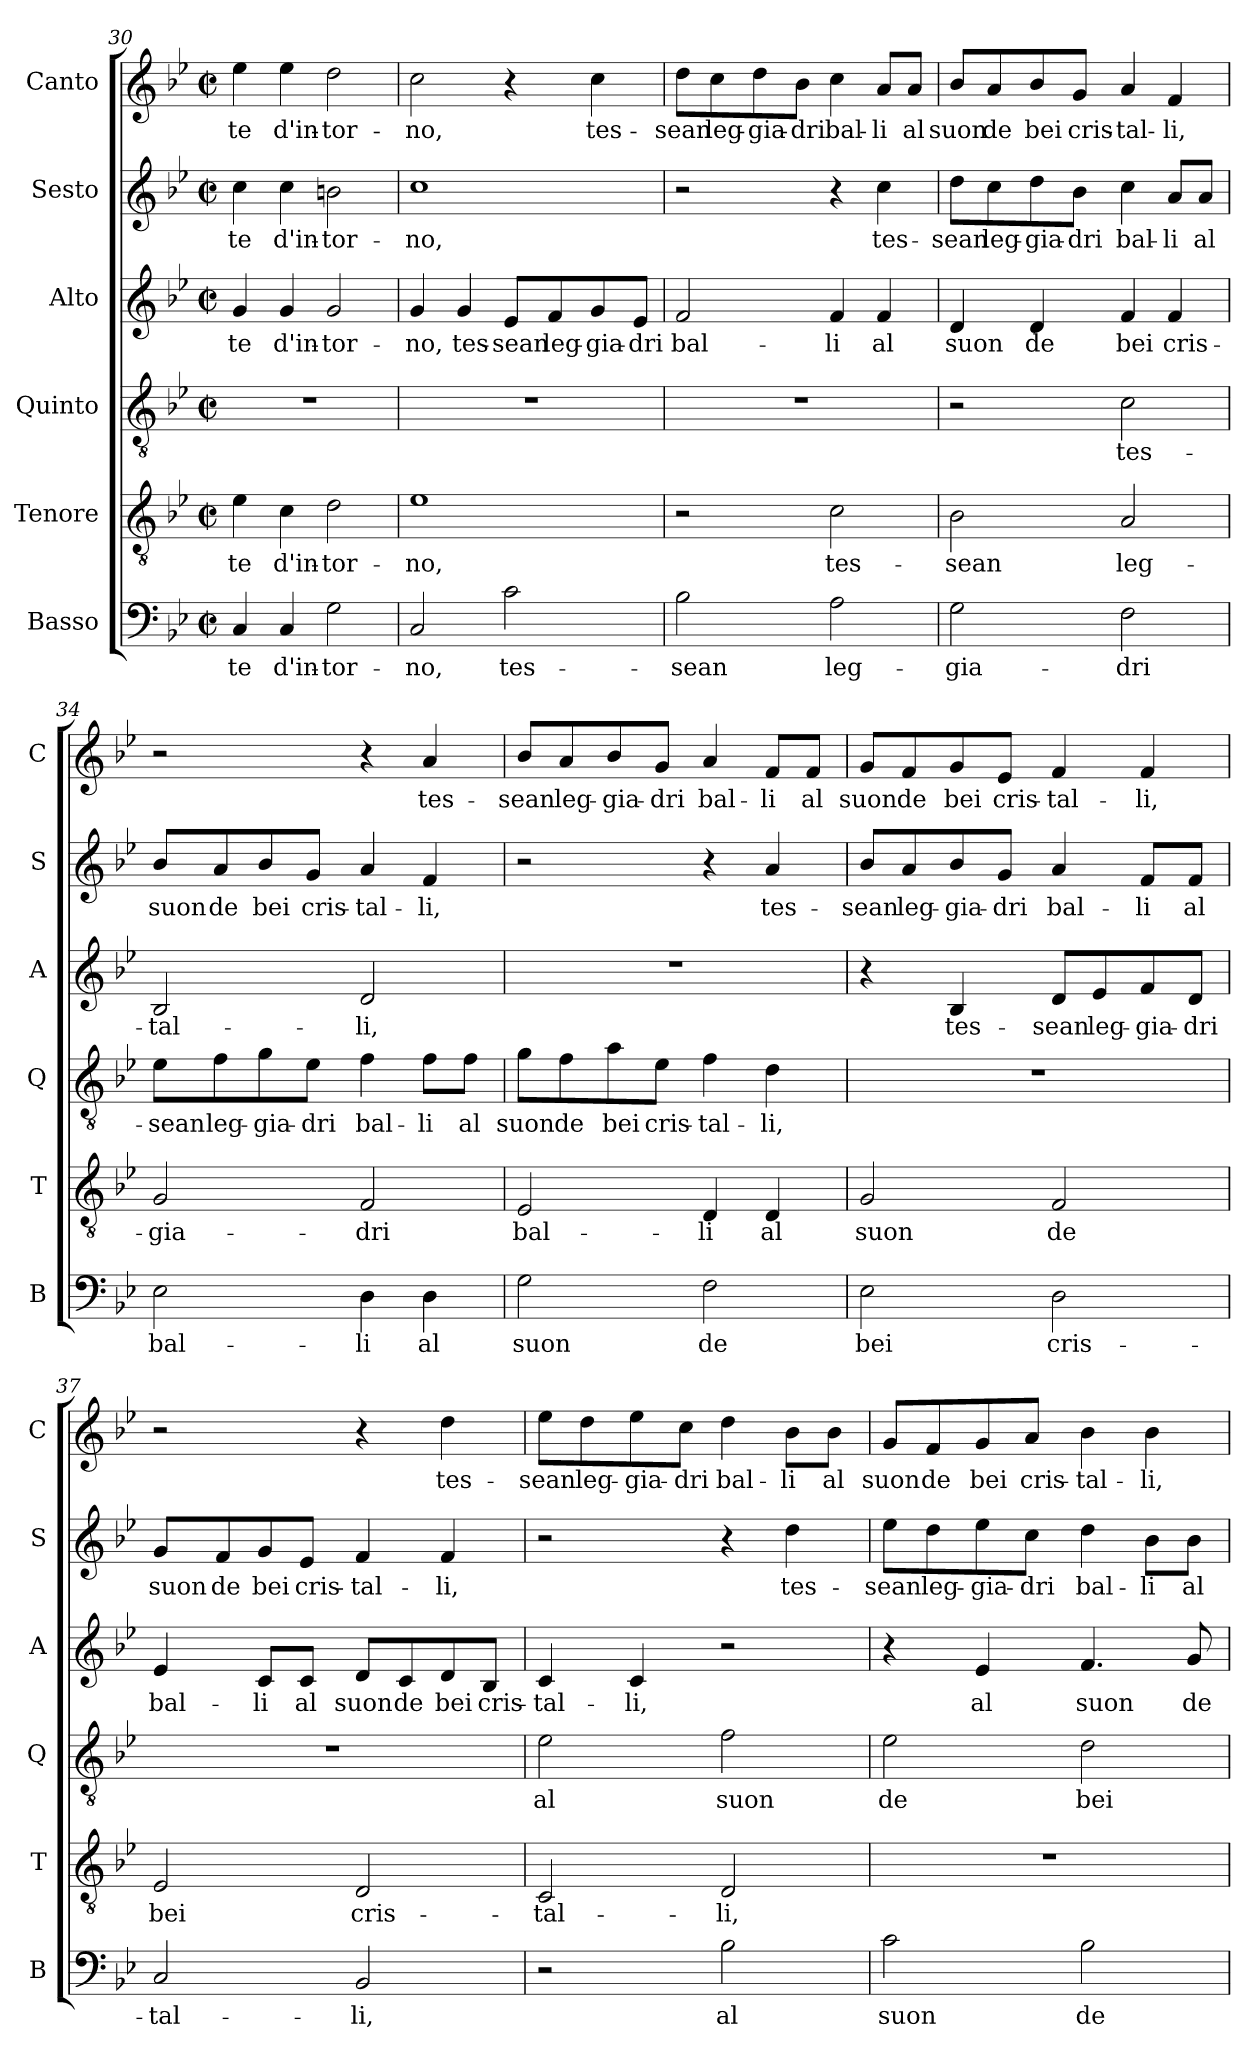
**kern	**text	**kern	**text	**kern	**text	**kern	**text	**kern	**text	**kern	**text
*part6	*part6	*part5	*part5	*part4	*part4	*part3	*part3	*part2	*part2	*part1	*part1
*staff6	*staff6	*staff5	*staff5	*staff4	*staff4	*staff3	*staff3	*staff2	*staff2	*staff1	*staff1
*I"Basso	*	*I"Tenore	*	*I"Quinto	*	*I"Alto	*	*I"Sesto	*	*I"Canto	*
*I'B	*	*I'T	*	*I'Q	*	*I'A	*	*I'S	*	*I'C	*
*clefF4	*	*clefGv2	*	*clefGv2	*	*clefG2	*	*clefG2	*	*clefG2	*
*k[b-e-]	*	*k[b-e-]	*	*k[b-e-]	*	*k[b-e-]	*	*k[b-e-]	*	*k[b-e-]	*
*B-:	*	*B-:	*	*B-:	*	*B-:	*	*B-:	*	*B-:	*
*M2/2	*	*M2/2	*	*M2/2	*	*M2/2	*	*M2/2	*	*M2/2	*
*met(c|)	*	*met(c|)	*	*met(c|)	*	*met(c|)	*	*met(c|)	*	*met(c|)	*
=30	=30	=30	=30	=30	=30	=30	=30	=30	=30	=30	=30
!	!LO:LY:b	!	!LO:LY:b	!	!	!	!LO:LY:b	!	!LO:LY:b	!	!LO:LY:b
4C/	te	4e-\	te	1r	.	4g/	te	4cc\	te	4ee-\	te
!	!LO:LY:b	!	!LO:LY:b	!	!	!	!LO:LY:b	!	!LO:LY:b	!	!LO:LY:b
4C/	d'in-	4c\	d'in-	.	.	4g/	d'in-	4cc\	d'in-	4ee-\	d'in-
!	!LO:LY:b	!	!LO:LY:b	!	!	!	!LO:LY:b	!	!LO:LY:b	!	!LO:LY:b
2G\	-tor-	2d\	-tor-	.	.	2g/	-tor-	2bn\	-tor-	2dd\	-tor-
=31	=31	=31	=31	=31	=31	=31	=31	=31	=31	=31	=31
!	!LO:LY:b	!	!LO:LY:b	!	!	!	!LO:LY:b	!	!LO:LY:b	!	!LO:LY:b
2C/	-no,	1e-	-no,	1r	.	4g/	-no,	1cc	-no,	2cc\	-no,
!	!	!	!	!	!	!	!LO:LY:b	!	!	!	!
.	.	.	.	.	.	4g/	tes-	.	.	.	.
!	!LO:LY:b	!	!	!	!	!	!LO:LY:b	!	!	!	!
2c\	tes-	.	.	.	.	8e-/L	-sean	.	.	4r	.
!	!	!	!	!	!	!	!LO:LY:b	!	!	!	!
.	.	.	.	.	.	8f/	leg-	.	.	.	.
!	!	!	!	!	!	!	!LO:LY:b	!	!	!	!LO:LY:b
.	.	.	.	.	.	8g/	-gia-	.	.	4cc\	tes-
!	!	!	!	!	!	!	!LO:LY:b	!	!	!	!
.	.	.	.	.	.	8e-/J	-dri	.	.	.	.
!!LO:PB:g=z
=32	=32	=32	=32	=32	=32	=32	=32	=32	=32	=32	=32
!	!LO:LY:b	!	!	!	!	!	!LO:LY:b	!	!	!	!LO:LY:b
2B-\	-sean	2r	.	1r	.	2f/	bal-	2r	.	8dd\L	-sean
!	!	!	!	!	!	!	!	!	!	!	!LO:LY:b
.	.	.	.	.	.	.	.	.	.	8cc\	leg-
!	!	!	!	!	!	!	!	!	!	!	!LO:LY:b
.	.	.	.	.	.	.	.	.	.	8dd\	-gia-
!	!	!	!	!	!	!	!	!	!	!	!LO:LY:b
.	.	.	.	.	.	.	.	.	.	8b-\J	-dri
!	!LO:LY:b	!	!LO:LY:b	!	!	!	!LO:LY:b	!	!	!	!LO:LY:b
2A\	leg-	2c\	tes-	.	.	4f/	-li	4r	.	4cc\	bal-
!	!	!	!	!	!	!	!LO:LY:b	!	!LO:LY:b	!	!LO:LY:b
.	.	.	.	.	.	4f/	al	4cc\	tes-	8a/L	-li
!	!	!	!	!	!	!	!	!	!	!	!LO:LY:b
.	.	.	.	.	.	.	.	.	.	8a/J	al
=33	=33	=33	=33	=33	=33	=33	=33	=33	=33	=33	=33
!	!LO:LY:b	!	!LO:LY:b	!	!	!	!LO:LY:b	!	!LO:LY:b	!	!LO:LY:b
2G\	-gia-	2B-\	-sean	2r	.	4d/	suon	8dd\L	-sean	8b-/L	suon
!	!	!	!	!	!	!	!	!	!LO:LY:b	!	!LO:LY:b
.	.	.	.	.	.	.	.	8cc\	leg-	8a/	de
!	!	!	!	!	!	!	!LO:LY:b	!	!LO:LY:b	!	!LO:LY:b
.	.	.	.	.	.	4d/	de	8dd\	-gia-	8b-/	bei
!	!	!	!	!	!	!	!	!	!LO:LY:b	!	!LO:LY:b
.	.	.	.	.	.	.	.	8b-\J	-dri	8g/J	cris-
!	!LO:LY:b	!	!LO:LY:b	!	!LO:LY:b	!	!LO:LY:b	!	!LO:LY:b	!	!LO:LY:b
2F\	-dri	2A/	leg-	2c\	tes-	4f/	bei	4cc\	bal-	4a/	-tal-
!	!	!	!	!	!	!	!LO:LY:b	!	!LO:LY:b	!	!LO:LY:b
.	.	.	.	.	.	4f/	cris-	8a/L	-li	4f/	-li,
!	!	!	!	!	!	!	!	!	!LO:LY:b	!	!
.	.	.	.	.	.	.	.	8a/J	al	.	.
=34	=34	=34	=34	=34	=34	=34	=34	=34	=34	=34	=34
!	!LO:LY:b	!	!LO:LY:b	!	!LO:LY:b	!	!LO:LY:b	!	!LO:LY:b	!	!
2E-\	bal-	2G/	-gia-	8e-\L	-sean	2B-/	-tal-	8b-/L	suon	2r	.
!	!	!	!	!	!LO:LY:b	!	!	!	!LO:LY:b	!	!
.	.	.	.	8f\	leg-	.	.	8a/	de	.	.
!	!	!	!	!	!LO:LY:b	!	!	!	!LO:LY:b	!	!
.	.	.	.	8g\	-gia-	.	.	8b-/	bei	.	.
!	!	!	!	!	!LO:LY:b	!	!	!	!LO:LY:b	!	!
.	.	.	.	8e-\J	-dri	.	.	8g/J	cris-	.	.
!	!LO:LY:b	!	!LO:LY:b	!	!LO:LY:b	!	!LO:LY:b	!	!LO:LY:b	!	!
4D\	-li	2F/	-dri	4f\	bal-	2d/	-li,	4a/	-tal-	4r	.
!	!LO:LY:b	!	!	!	!LO:LY:b	!	!	!	!LO:LY:b	!	!LO:LY:b
4D\	al	.	.	8f\L	-li	.	.	4f/	-li,	4a/	tes-
!	!	!	!	!	!LO:LY:b	!	!	!	!	!	!
.	.	.	.	8f\J	al	.	.	.	.	.	.
=35	=35	=35	=35	=35	=35	=35	=35	=35	=35	=35	=35
!	!LO:LY:b	!	!LO:LY:b	!	!LO:LY:b	!	!	!	!	!	!LO:LY:b
2G\	suon	2E-/	bal-	8g\L	suon	1r	.	2r	.	8b-/L	-sean
!	!	!	!	!	!LO:LY:b	!	!	!	!	!	!LO:LY:b
.	.	.	.	8f\	de	.	.	.	.	8a/	leg-
!	!	!	!	!	!LO:LY:b	!	!	!	!	!	!LO:LY:b
.	.	.	.	8a\	bei	.	.	.	.	8b-/	-gia-
!	!	!	!	!	!LO:LY:b	!	!	!	!	!	!LO:LY:b
.	.	.	.	8e-\J	cris-	.	.	.	.	8g/J	-dri
!	!LO:LY:b	!	!LO:LY:b	!	!LO:LY:b	!	!	!	!	!	!LO:LY:b
2F\	de	4D/	-li	4f\	-tal-	.	.	4r	.	4a/	bal-
!	!	!	!LO:LY:b	!	!LO:LY:b	!	!	!	!LO:LY:b	!	!LO:LY:b
.	.	4D/	al	4d\	-li,	.	.	4a/	tes-	8f/L	-li
!	!	!	!	!	!	!	!	!	!	!	!LO:LY:b
.	.	.	.	.	.	.	.	.	.	8f/J	al
!!LO:LB:g=z
=36	=36	=36	=36	=36	=36	=36	=36	=36	=36	=36	=36
!	!LO:LY:b	!	!LO:LY:b	!	!	!	!	!	!LO:LY:b	!	!LO:LY:b
2E-\	bei	2G/	suon	1r	.	4r	.	8b-/L	-sean	8g/L	suon
!	!	!	!	!	!	!	!	!	!LO:LY:b	!	!LO:LY:b
.	.	.	.	.	.	.	.	8a/	leg-	8f/	de
!	!	!	!	!	!	!	!LO:LY:b	!	!LO:LY:b	!	!LO:LY:b
.	.	.	.	.	.	4B-/	tes-	8b-/	-gia-	8g/	bei
!	!	!	!	!	!	!	!	!	!LO:LY:b	!	!LO:LY:b
.	.	.	.	.	.	.	.	8g/J	-dri	8e-/J	cris-
!	!LO:LY:b	!	!LO:LY:b	!	!	!	!LO:LY:b	!	!LO:LY:b	!	!LO:LY:b
2D\	cris-	2F/	de	.	.	8d/L	-sean	4a/	bal-	4f/	-tal-
!	!	!	!	!	!	!	!LO:LY:b	!	!	!	!
.	.	.	.	.	.	8e-/	leg-	.	.	.	.
!	!	!	!	!	!	!	!LO:LY:b	!	!LO:LY:b	!	!LO:LY:b
.	.	.	.	.	.	8f/	-gia-	8f/L	-li	4f/	-li,
!	!	!	!	!	!	!	!LO:LY:b	!	!LO:LY:b	!	!
.	.	.	.	.	.	8d/J	-dri	8f/J	al	.	.
=37	=37	=37	=37	=37	=37	=37	=37	=37	=37	=37	=37
!	!LO:LY:b	!	!LO:LY:b	!	!	!	!LO:LY:b	!	!LO:LY:b	!	!
2C/	-tal-	2E-/	bei	1r	.	4e-/	bal-	8g/L	suon	2r	.
!	!	!	!	!	!	!	!	!	!LO:LY:b	!	!
.	.	.	.	.	.	.	.	8f/	de	.	.
!	!	!	!	!	!	!	!LO:LY:b	!	!LO:LY:b	!	!
.	.	.	.	.	.	8c/L	-li	8g/	bei	.	.
!	!	!	!	!	!	!	!LO:LY:b	!	!LO:LY:b	!	!
.	.	.	.	.	.	8c/J	al	8e-/J	cris-	.	.
!	!LO:LY:b	!	!LO:LY:b	!	!	!	!LO:LY:b	!	!LO:LY:b	!	!
2BB-/	-li,	2D/	cris-	.	.	8d/L	suon	4f/	-tal-	4r	.
!	!	!	!	!	!	!	!LO:LY:b	!	!	!	!
.	.	.	.	.	.	8c/	de	.	.	.	.
!	!	!	!	!	!	!	!LO:LY:b	!	!LO:LY:b	!	!LO:LY:b
.	.	.	.	.	.	8d/	bei	4f/	-li,	4dd\	tes-
!	!	!	!	!	!	!	!LO:LY:b	!	!	!	!
.	.	.	.	.	.	8B-/J	cris-	.	.	.	.
=38	=38	=38	=38	=38	=38	=38	=38	=38	=38	=38	=38
!	!	!	!LO:LY:b	!	!LO:LY:b	!	!LO:LY:b	!	!	!	!LO:LY:b
2r	.	2C/	-tal-	2e-\	al	4c/	-tal-	2r	.	8ee-\L	-sean
!	!	!	!	!	!	!	!	!	!	!	!LO:LY:b
.	.	.	.	.	.	.	.	.	.	8dd\	leg-
!	!	!	!	!	!	!	!LO:LY:b	!	!	!	!LO:LY:b
.	.	.	.	.	.	4c/	-li,	.	.	8ee-\	-gia-
!	!	!	!	!	!	!	!	!	!	!	!LO:LY:b
.	.	.	.	.	.	.	.	.	.	8cc\J	-dri
!	!LO:LY:b	!	!LO:LY:b	!	!LO:LY:b	!	!	!	!	!	!LO:LY:b
2B-\	al	2D/	-li,	2f\	suon	2r	.	4r	.	4dd\	bal-
!	!	!	!	!	!	!	!	!	!LO:LY:b	!	!LO:LY:b
.	.	.	.	.	.	.	.	4dd\	tes-	8b-\L	-li
!	!	!	!	!	!	!	!	!	!	!	!LO:LY:b
.	.	.	.	.	.	.	.	.	.	8b-\J	al
=39	=39	=39	=39	=39	=39	=39	=39	=39	=39	=39	=39
!	!LO:LY:b	!	!	!	!LO:LY:b	!	!	!	!LO:LY:b	!	!LO:LY:b
2c\	suon	1r	.	2e-\	de	4r	.	8ee-\L	-sean	8g/L	suon
!	!	!	!	!	!	!	!	!	!LO:LY:b	!	!LO:LY:b
.	.	.	.	.	.	.	.	8dd\	leg-	8f/	de
!	!	!	!	!	!	!	!LO:LY:b	!	!LO:LY:b	!	!LO:LY:b
.	.	.	.	.	.	4e-/	al	8ee-\	-gia-	8g/	bei
!	!	!	!	!	!	!	!	!	!LO:LY:b	!	!LO:LY:b
.	.	.	.	.	.	.	.	8cc\J	-dri	8a/J	cris-
!	!LO:LY:b	!	!	!	!LO:LY:b	!	!LO:LY:b	!	!LO:LY:b	!	!LO:LY:b
2B-\	de	.	.	2d\	bei	4.f/	suon	4dd\	bal-	4b-\	-tal-
!	!	!	!	!	!	!	!	!	!LO:LY:b	!	!LO:LY:b
.	.	.	.	.	.	.	.	8b-\L	-li	4b-\	-li,
!	!	!	!	!	!	!	!LO:LY:b	!	!LO:LY:b	!	!
.	.	.	.	.	.	8g/	de	8b-\J	al	.	.
=	=	=	=	=	=	=	=	=	=	=	=
*-	*-	*-	*-	*-	*-	*-	*-	*-	*-	*-	*-
